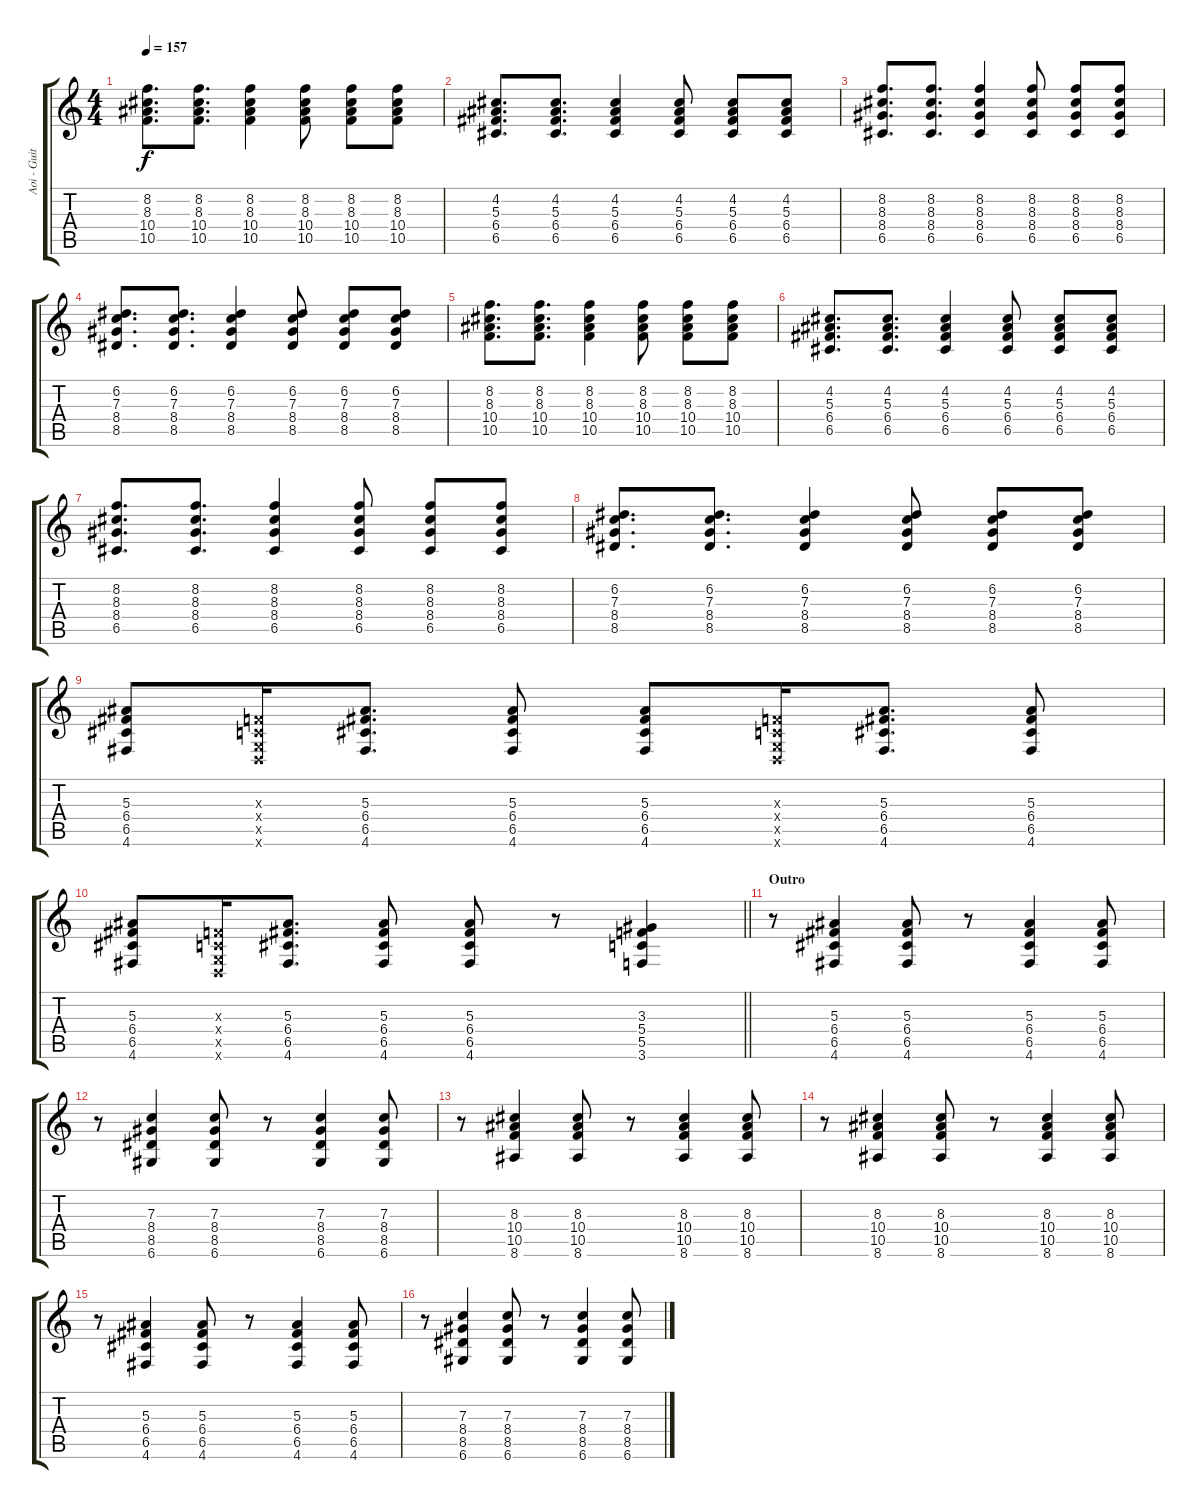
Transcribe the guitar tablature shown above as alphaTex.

\track ("Aoi - Guitar 2" "Aoi - Guit") {instrument overdrivenguitar}
\staff {score tabs}
\tuning (D4 A3 F3 C3 G2 D2) {hide}
\ts (4 4)
\section ("" "")
\tempo 157
\clef g2
\ks c
(8.2 8.3 10.4 10.5).8{d dy f} (8.2 8.3 10.4 10.5).8{d} (8.2 8.3 10.4 10.5).4 (8.2 8.3 10.4 10.5).8 (8.2 8.3 10.4 10.5).8 (8.2 8.3 10.4 10.5).8 |
(4.2 5.3 6.4 6.5).8{d} (4.2 5.3 6.4 6.5).8{d} (4.2 5.3 6.4 6.5).4 (4.2 5.3 6.4 6.5).8 (4.2 5.3 6.4 6.5).8 (4.2 5.3 6.4 6.5).8 |
(8.2 8.3 8.4 6.5).8{d} (8.2 8.3 8.4 6.5).8{d} (8.2 8.3 8.4 6.5).4 (8.2 8.3 8.4 6.5).8 (8.2 8.3 8.4 6.5).8 (8.2 8.3 8.4 6.5).8 |
(6.2 7.3 8.4 8.5).8{d} (6.2 7.3 8.4 8.5).8{d} (6.2 7.3 8.4 8.5).4 (6.2 7.3 8.4 8.5).8 (6.2 7.3 8.4 8.5).8 (6.2 7.3 8.4 8.5).8 |
(8.2 8.3 10.4 10.5).8{d} (8.2 8.3 10.4 10.5).8{d} (8.2 8.3 10.4 10.5).4 (8.2 8.3 10.4 10.5).8 (8.2 8.3 10.4 10.5).8 (8.2 8.3 10.4 10.5).8 |
(4.2 5.3 6.4 6.5).8{d} (4.2 5.3 6.4 6.5).8{d} (4.2 5.3 6.4 6.5).4 (4.2 5.3 6.4 6.5).8 (4.2 5.3 6.4 6.5).8 (4.2 5.3 6.4 6.5).8 |
(8.2 8.3 8.4 6.5).8{d} (8.2 8.3 8.4 6.5).8{d} (8.2 8.3 8.4 6.5).4 (8.2 8.3 8.4 6.5).8 (8.2 8.3 8.4 6.5).8 (8.2 8.3 8.4 6.5).8 |
(6.2 7.3 8.4 8.5).8{d} (6.2 7.3 8.4 8.5).8{d} (6.2 7.3 8.4 8.5).4 (6.2 7.3 8.4 8.5).8 (6.2 7.3 8.4 8.5).8 (6.2 7.3 8.4 8.5).8 |
(5.3 6.4 6.5 4.6).8 (0.3{x} 0.4{x} 0.5{x} 0.6{x}).16 (5.3 6.4 6.5 4.6).8{d} (5.3 6.4 6.5 4.6).8 (5.3 6.4 6.5 4.6).8 (0.3{x} 0.4{x} 0.5{x} 0.6{x}).16 (5.3 6.4 6.5 4.6).8{d} (5.3 6.4 6.5 4.6).8 |
\barLineRight lightlight
(5.3 6.4 6.5 4.6).8 (0.3{x} 0.4{x} 0.5{x} 0.6{x}).16 (5.3 6.4 6.5 4.6).8{d} (5.3 6.4 6.5 4.6).8 (5.3 6.4 6.5 4.6).8 r.8 (3.3 5.4 5.5 3.6).4 |
\section ("" "Outro")
r.8{volume 9} (5.3 6.4 6.5 4.6).4 (5.3 6.4 6.5 4.6).8 r.8 (5.3 6.4 6.5 4.6).4 (5.3 6.4 6.5 4.6).8 |
r.8 (7.3 8.4 8.5 6.6).4 (7.3 8.4 8.5 6.6).8 r.8 (7.3 8.4 8.5 6.6).4 (7.3 8.4 8.5 6.6).8 |
r.8 (8.3 10.4 10.5 8.6).4 (8.3 10.4 10.5 8.6).8 r.8 (8.3 10.4 10.5 8.6).4 (8.3 10.4 10.5 8.6).8 |
r.8 (8.3 10.4 10.5 8.6).4 (8.3 10.4 10.5 8.6).8 r.8 (8.3 10.4 10.5 8.6).4 (8.3 10.4 10.5 8.6).8 |
r.8 (5.3 6.4 6.5 4.6).4 (5.3 6.4 6.5 4.6).8 r.8 (5.3 6.4 6.5 4.6).4 (5.3 6.4 6.5 4.6).8 |
r.8 (7.3 8.4 8.5 6.6).4 (7.3 8.4 8.5 6.6).8 r.8 (7.3 8.4 8.5 6.6).4 (7.3 8.4 8.5 6.6).8
